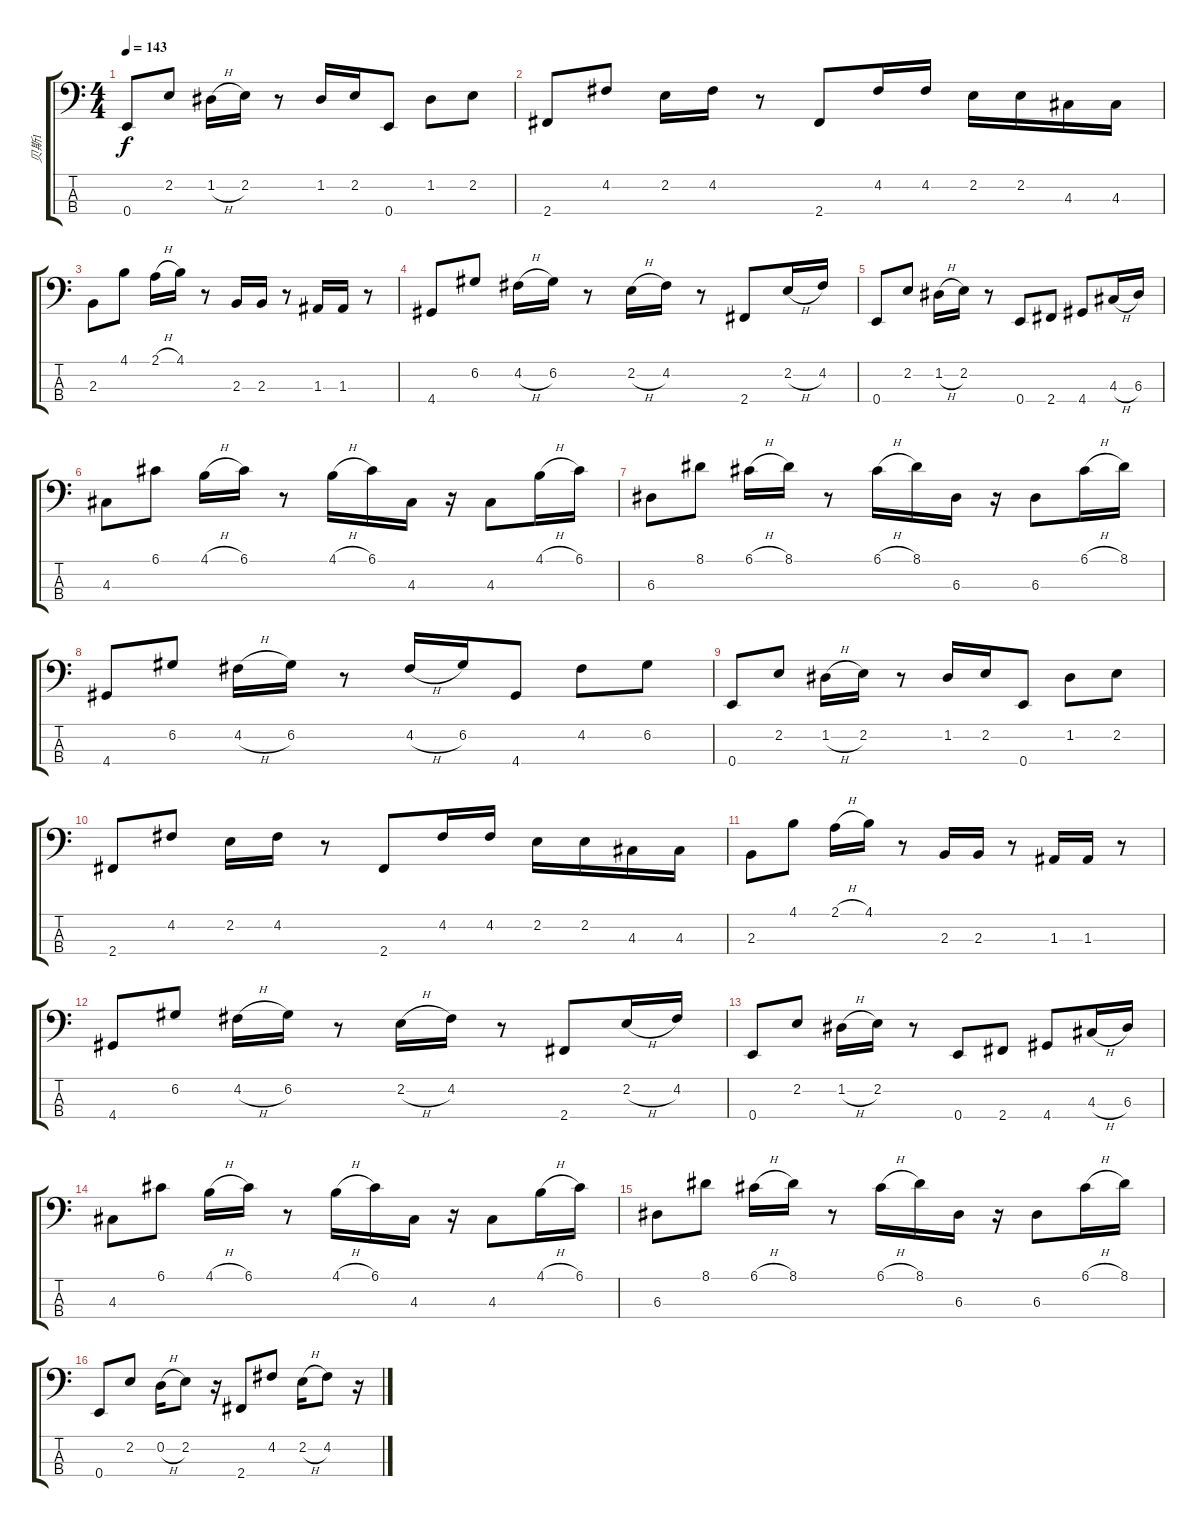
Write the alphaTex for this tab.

\track ("贝斯1" "贝斯1") {instrument electricbassfinger}
\staff {score tabs}
\tuning (G2 D2 A1 E1) {hide}
\ts (4 4)
\tempo 143
\clef f4
\ks c
0.4.8{dy f} 2.2.8 1.2{h}.16 2.2.16 r.8 1.2.16 2.2.16 0.4.8 1.2.8 2.2.8 |
2.4.8 4.2.8 2.2.16 4.2.16 r.8 2.4.8 4.2.16 4.2.16 2.2.16 2.2.16 4.3.16 4.3.16 |
2.3.8 4.1.8 2.1{h}.16 4.1.16 r.8 2.3.16 2.3.16 r.8 1.3.16 1.3.16 r.8 |
4.4.8 6.2.8 4.2{h}.16 6.2.16 r.8 2.2{h}.16 4.2.16 r.8 2.4.8 2.2{h}.16 4.2.16 |
0.4.8 2.2.8 1.2{h}.16 2.2.16 r.8 0.4.8 2.4.8 4.4.8 4.3{h}.16 6.3.16 |
4.3.8 6.1.8 4.1{h}.16 6.1.16 r.8 4.1{h}.16 6.1.16 4.3.16 r.16 4.3.8 4.1{h}.16 6.1.16 |
6.3.8 8.1.8 6.1{h}.16 8.1.16 r.8 6.1{h}.16 8.1.16 6.3.16 r.16 6.3.8 6.1{h}.16 8.1.16 |
4.4.8 6.2.8 4.2{h}.16 6.2.16 r.8 4.2{h}.16 6.2.16 4.4.8 4.2.8 6.2.8 |
0.4.8 2.2.8 1.2{h}.16 2.2.16 r.8 1.2.16 2.2.16 0.4.8 1.2.8 2.2.8 |
2.4.8 4.2.8 2.2.16 4.2.16 r.8 2.4.8 4.2.16 4.2.16 2.2.16 2.2.16 4.3.16 4.3.16 |
2.3.8 4.1.8 2.1{h}.16 4.1.16 r.8 2.3.16 2.3.16 r.8 1.3.16 1.3.16 r.8 |
4.4.8 6.2.8 4.2{h}.16 6.2.16 r.8 2.2{h}.16 4.2.16 r.8 2.4.8 2.2{h}.16 4.2.16 |
0.4.8 2.2.8 1.2{h}.16 2.2.16 r.8 0.4.8 2.4.8 4.4.8 4.3{h}.16 6.3.16 |
4.3.8 6.1.8 4.1{h}.16 6.1.16 r.8 4.1{h}.16 6.1.16 4.3.16 r.16 4.3.8 4.1{h}.16 6.1.16 |
6.3.8 8.1.8 6.1{h}.16 8.1.16 r.8 6.1{h}.16 8.1.16 6.3.16 r.16 6.3.8 6.1{h}.16 8.1.16 |
0.4.8 2.2.8 0.2{h}.16 2.2.8 r.16 2.4.8 4.2.8 2.2{h}.16 4.2.8 r.16
